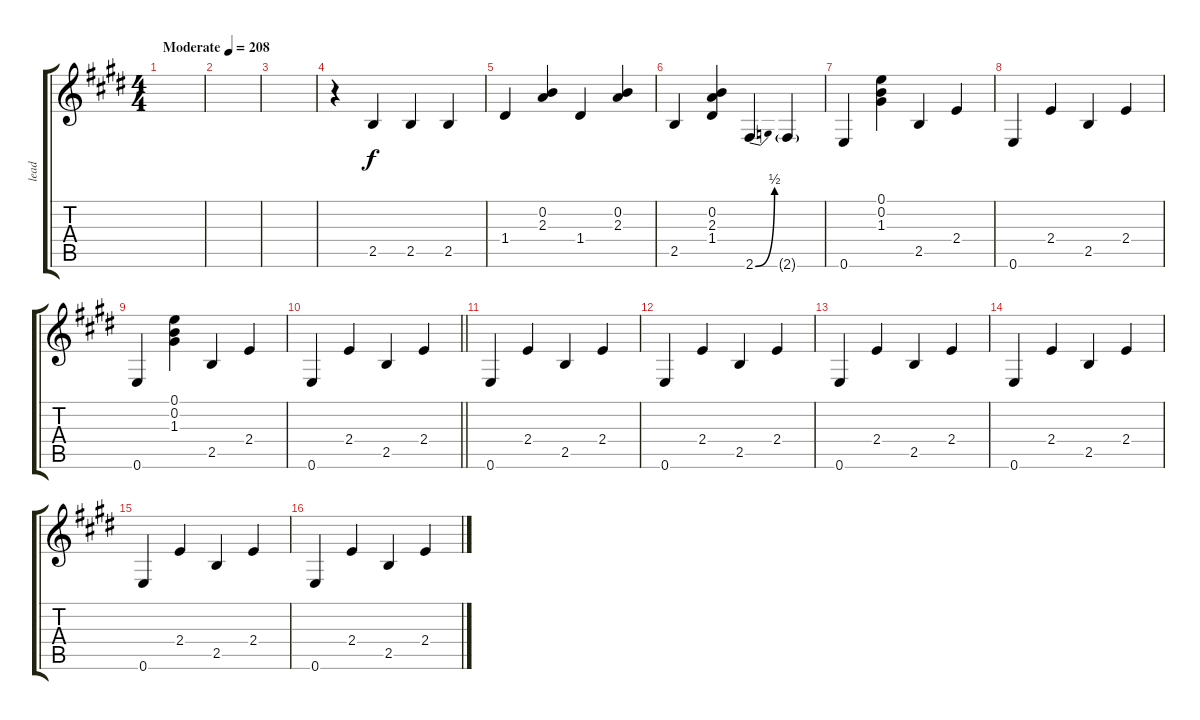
\track ("lead" "lead") {instrument electricguitarmuted}
\staff {score tabs}
\tuning (E4 B3 G3 D3 A2 E2) {hide}
\ts (4 4)
\tempo (208 "Moderate")
\clef g2
\ks e
|
|
|
r.4 2.5.4{volume 16} 2.5.4 2.5.4 |
1.4.4 (0.2 2.3).4 1.4.4 (0.2 2.3).4 |
2.5.4 (0.2 2.3 1.4).4 2.6{be (bend 0 0 60 2)}.4 2.6{g}.4 |
0.6.4 (0.1 0.2 1.3).4{dy f volume 13} 2.5.4 2.4.4 |
0.6.4 2.4.4 2.5.4 2.4.4 |
0.6.4 (0.1 0.2 1.3).4 2.5.4 2.4.4 |
\barLineRight lightlight
0.6.4 2.4.4 2.5.4 2.4.4 |
0.6.4 2.4.4 2.5.4 2.4.4 |
0.6.4 2.4.4 2.5.4 2.4.4 |
0.6.4 2.4.4 2.5.4 2.4.4 |
0.6.4 2.4.4 2.5.4 2.4.4 |
0.6.4 2.4.4 2.5.4 2.4.4 |
0.6.4 2.4.4 2.5.4 2.4.4
